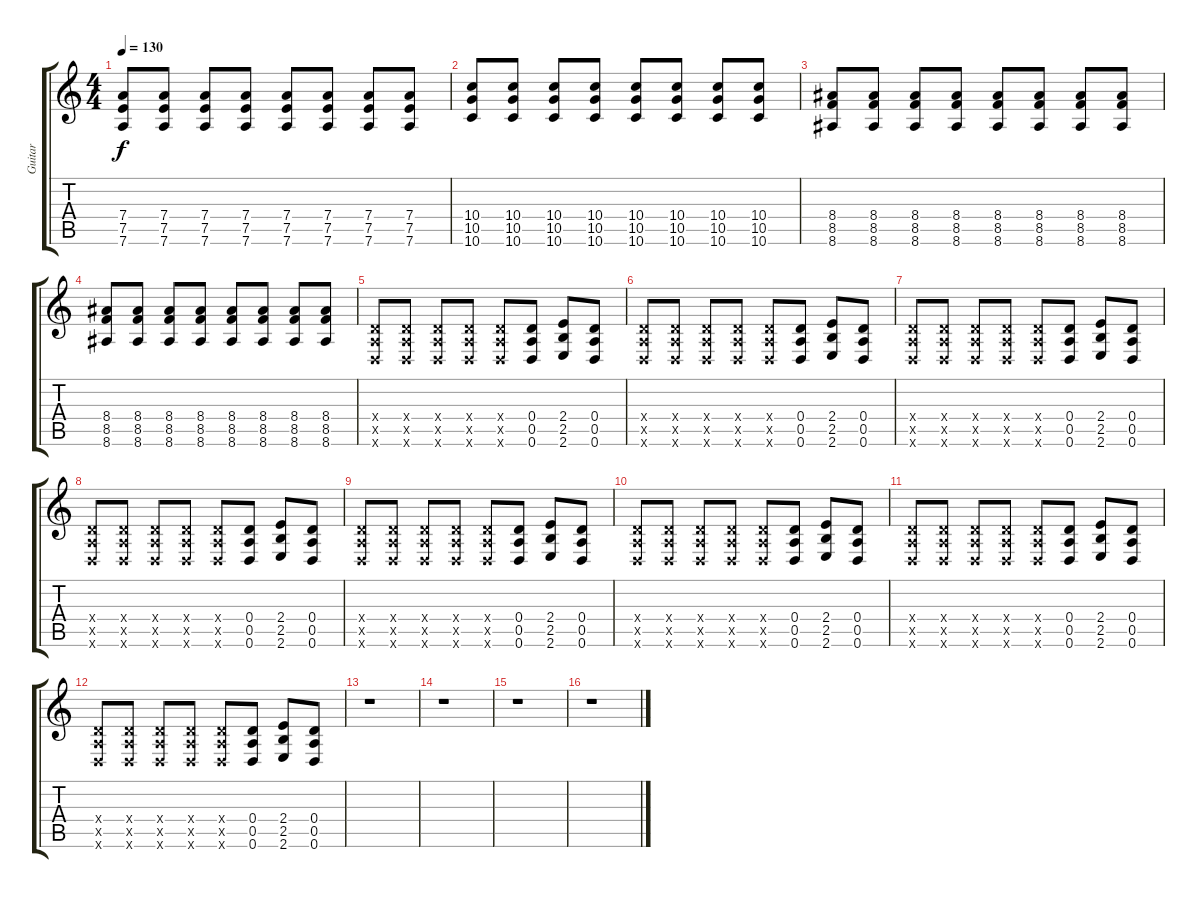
\track ("Guitar" "Guitar") {instrument overdrivenguitar}
\staff {score tabs}
\tuning (E4 B3 G3 D3 A2 D2) {hide}
\ts (4 4)
\tempo 130
\clef g2
\ks c
(7.4 7.5 7.6).8{dy f} (7.4 7.5 7.6).8 (7.4 7.5 7.6).8 (7.4 7.5 7.6).8 (7.4 7.5 7.6).8 (7.4 7.5 7.6).8 (7.4 7.5 7.6).8 (7.4 7.5 7.6).8 |
(10.4 10.5 10.6).8 (10.4 10.5 10.6).8 (10.4 10.5 10.6).8 (10.4 10.5 10.6).8 (10.4 10.5 10.6).8 (10.4 10.5 10.6).8 (10.4 10.5 10.6).8 (10.4 10.5 10.6).8 |
(8.4 8.5 8.6).8 (8.4 8.5 8.6).8 (8.4 8.5 8.6).8 (8.4 8.5 8.6).8 (8.4 8.5 8.6).8 (8.4 8.5 8.6).8 (8.4 8.5 8.6).8 (8.4 8.5 8.6).8 |
(8.4 8.5 8.6).8 (8.4 8.5 8.6).8 (8.4 8.5 8.6).8 (8.4 8.5 8.6).8 (8.4 8.5 8.6).8 (8.4 8.5 8.6).8 (8.4 8.5 8.6).8 (8.4 8.5 8.6).8 |
(0.4{x} 0.5{x} 0.6{x}).8 (0.4{x} 0.5{x} 0.6{x}).8 (0.4{x} 0.5{x} 0.6{x}).8 (0.4{x} 0.5{x} 0.6{x}).8 (0.4{x} 0.5{x} 0.6{x}).8 (0.4 0.5 0.6).8 (2.4 2.5 2.6).8 (0.4 0.5 0.6).8 |
(0.4{x} 0.5{x} 0.6{x}).8 (0.4{x} 0.5{x} 0.6{x}).8 (0.4{x} 0.5{x} 0.6{x}).8 (0.4{x} 0.5{x} 0.6{x}).8 (0.4{x} 0.5{x} 0.6{x}).8 (0.4 0.5 0.6).8 (2.4 2.5 2.6).8 (0.4 0.5 0.6).8 |
(0.4{x} 0.5{x} 0.6{x}).8 (0.4{x} 0.5{x} 0.6{x}).8 (0.4{x} 0.5{x} 0.6{x}).8 (0.4{x} 0.5{x} 0.6{x}).8 (0.4{x} 0.5{x} 0.6{x}).8 (0.4 0.5 0.6).8 (2.4 2.5 2.6).8 (0.4 0.5 0.6).8 |
(0.4{x} 0.5{x} 0.6{x}).8 (0.4{x} 0.5{x} 0.6{x}).8 (0.4{x} 0.5{x} 0.6{x}).8 (0.4{x} 0.5{x} 0.6{x}).8 (0.4{x} 0.5{x} 0.6{x}).8 (0.4 0.5 0.6).8 (2.4 2.5 2.6).8 (0.4 0.5 0.6).8 |
(0.4{x} 0.5{x} 0.6{x}).8 (0.4{x} 0.5{x} 0.6{x}).8 (0.4{x} 0.5{x} 0.6{x}).8 (0.4{x} 0.5{x} 0.6{x}).8 (0.4{x} 0.5{x} 0.6{x}).8 (0.4 0.5 0.6).8 (2.4 2.5 2.6).8 (0.4 0.5 0.6).8 |
(0.4{x} 0.5{x} 0.6{x}).8 (0.4{x} 0.5{x} 0.6{x}).8 (0.4{x} 0.5{x} 0.6{x}).8 (0.4{x} 0.5{x} 0.6{x}).8 (0.4{x} 0.5{x} 0.6{x}).8 (0.4 0.5 0.6).8 (2.4 2.5 2.6).8 (0.4 0.5 0.6).8 |
(0.4{x} 0.5{x} 0.6{x}).8 (0.4{x} 0.5{x} 0.6{x}).8 (0.4{x} 0.5{x} 0.6{x}).8 (0.4{x} 0.5{x} 0.6{x}).8 (0.4{x} 0.5{x} 0.6{x}).8 (0.4 0.5 0.6).8 (2.4 2.5 2.6).8 (0.4 0.5 0.6).8 |
(0.4{x} 0.5{x} 0.6{x}).8 (0.4{x} 0.5{x} 0.6{x}).8 (0.4{x} 0.5{x} 0.6{x}).8 (0.4{x} 0.5{x} 0.6{x}).8 (0.4{x} 0.5{x} 0.6{x}).8 (0.4 0.5 0.6).8 (2.4 2.5 2.6).8 (0.4 0.5 0.6).8 |
r.1 |
r.1 |
r.1 |
r.1
